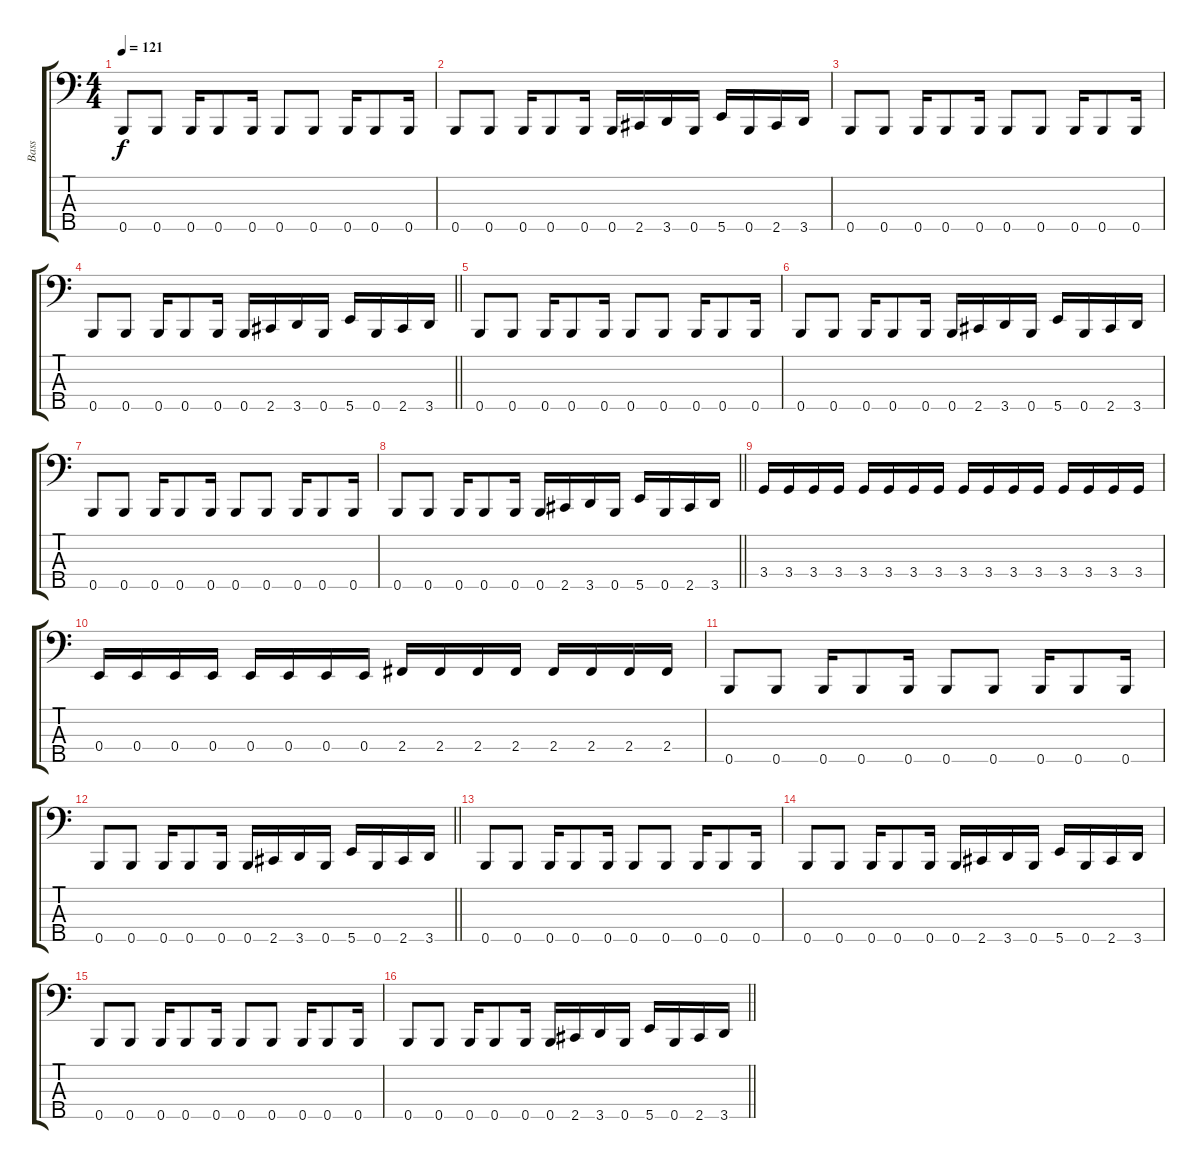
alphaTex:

\track ("Bass" "Bass") {instrument electricbassfinger}
\staff {score tabs}
\tuning (G2 D2 A1 E1 B0) {hide}
\ts (4 4)
\section ("" "")
\tempo 121
\clef f4
\ks c
0.5.8{dy f} 0.5.8 0.5.16 0.5.8 0.5.16 0.5.8 0.5.8 0.5.16 0.5.8 0.5.16 |
0.5.8 0.5.8 0.5.16 0.5.8 0.5.16 0.5.16 2.5.16 3.5.16 0.5.16 5.5.16 0.5.16 2.5.16 3.5.16 |
0.5.8 0.5.8 0.5.16 0.5.8 0.5.16 0.5.8 0.5.8 0.5.16 0.5.8 0.5.16 |
\barLineRight lightlight
0.5.8 0.5.8 0.5.16 0.5.8 0.5.16 0.5.16 2.5.16 3.5.16 0.5.16 5.5.16 0.5.16 2.5.16 3.5.16 |
\section ("" "")
0.5.8 0.5.8 0.5.16 0.5.8 0.5.16 0.5.8 0.5.8 0.5.16 0.5.8 0.5.16 |
0.5.8 0.5.8 0.5.16 0.5.8 0.5.16 0.5.16 2.5.16 3.5.16 0.5.16 5.5.16 0.5.16 2.5.16 3.5.16 |
0.5.8 0.5.8 0.5.16 0.5.8 0.5.16 0.5.8 0.5.8 0.5.16 0.5.8 0.5.16 |
\barLineRight lightlight
0.5.8 0.5.8 0.5.16 0.5.8 0.5.16 0.5.16 2.5.16 3.5.16 0.5.16 5.5.16 0.5.16 2.5.16 3.5.16 |
\section ("" "")
3.4.16 3.4.16 3.4.16 3.4.16 3.4.16 3.4.16 3.4.16 3.4.16 3.4.16 3.4.16 3.4.16 3.4.16 3.4.16 3.4.16 3.4.16 3.4.16 |
0.4.16 0.4.16 0.4.16 0.4.16 0.4.16 0.4.16 0.4.16 0.4.16 2.4.16 2.4.16 2.4.16 2.4.16 2.4.16 2.4.16 2.4.16 2.4.16 |
0.5.8 0.5.8 0.5.16 0.5.8 0.5.16 0.5.8 0.5.8 0.5.16 0.5.8 0.5.16 |
\barLineRight lightlight
0.5.8 0.5.8 0.5.16 0.5.8 0.5.16 0.5.16 2.5.16 3.5.16 0.5.16 5.5.16 0.5.16 2.5.16 3.5.16 |
\section ("" "")
0.5.8 0.5.8 0.5.16 0.5.8 0.5.16 0.5.8 0.5.8 0.5.16 0.5.8 0.5.16 |
0.5.8 0.5.8 0.5.16 0.5.8 0.5.16 0.5.16 2.5.16 3.5.16 0.5.16 5.5.16 0.5.16 2.5.16 3.5.16 |
0.5.8 0.5.8 0.5.16 0.5.8 0.5.16 0.5.8 0.5.8 0.5.16 0.5.8 0.5.16 |
\barLineRight lightlight
0.5.8 0.5.8 0.5.16 0.5.8 0.5.16 0.5.16 2.5.16 3.5.16 0.5.16 5.5.16 0.5.16 2.5.16 3.5.16
